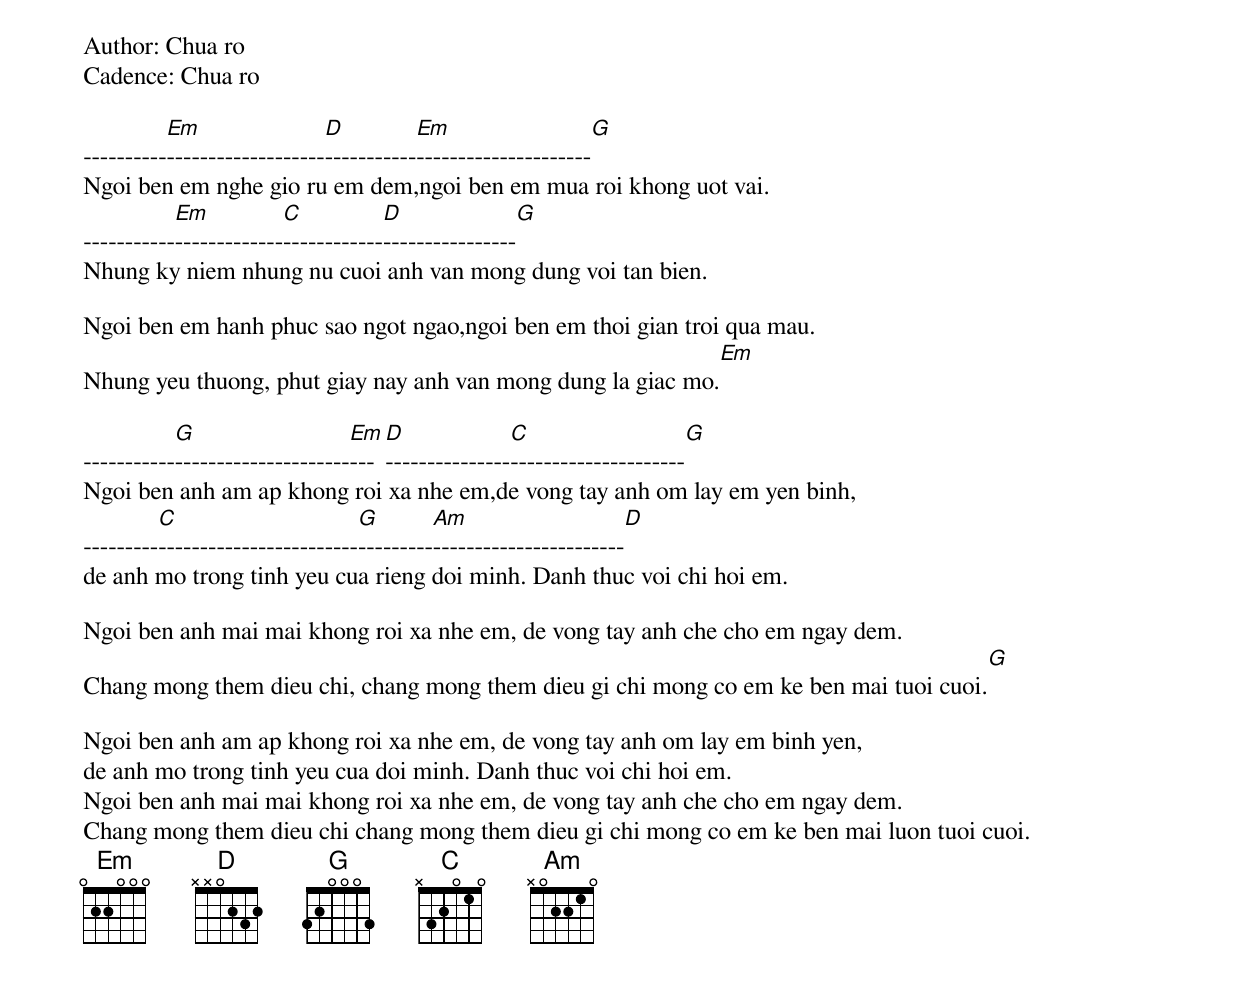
Author: Chua ro
Cadence: Chua ro

----------[Em]-------------------[D]-----------[Em]---------------------[G]
Ngoi ben em nghe gio ru em dem,ngoi ben em mua roi khong uot vai.
-----------[Em]-------------[C]------------[D]----------------[G]
Nhung ky niem nhung nu cuoi anh van mong dung voi tan bien.

Ngoi ben em hanh phuc sao ngot ngao,ngoi ben em thoi gian troi qua mau.
Nhung yeu thuong, phut giay nay anh van mong dung la giac mo.[Em]

-----------[G]---------------------[Em]---[D]---------------[C]---------------------[G]
Ngoi ben anh am ap khong roi xa nhe em,de vong tay anh om lay em yen binh,
---------[C]------------------------[G]---------[Am]-----------------------[D]
de anh mo trong tinh yeu cua rieng doi minh. Danh thuc voi chi hoi em.

Ngoi ben anh mai mai khong roi xa nhe em, de vong tay anh che cho em ngay dem.
Chang mong them dieu chi, chang mong them dieu gi chi mong co em ke ben mai tuoi cuoi.[G]

Ngoi ben anh am ap khong roi xa nhe em, de vong tay anh om lay em binh yen,
de anh mo trong tinh yeu cua doi minh. Danh thuc voi chi hoi em.
Ngoi ben anh mai mai khong roi xa nhe em, de vong tay anh che cho em ngay dem.
Chang mong them dieu chi chang mong them dieu gi chi mong co em ke ben mai luon tuoi cuoi.
